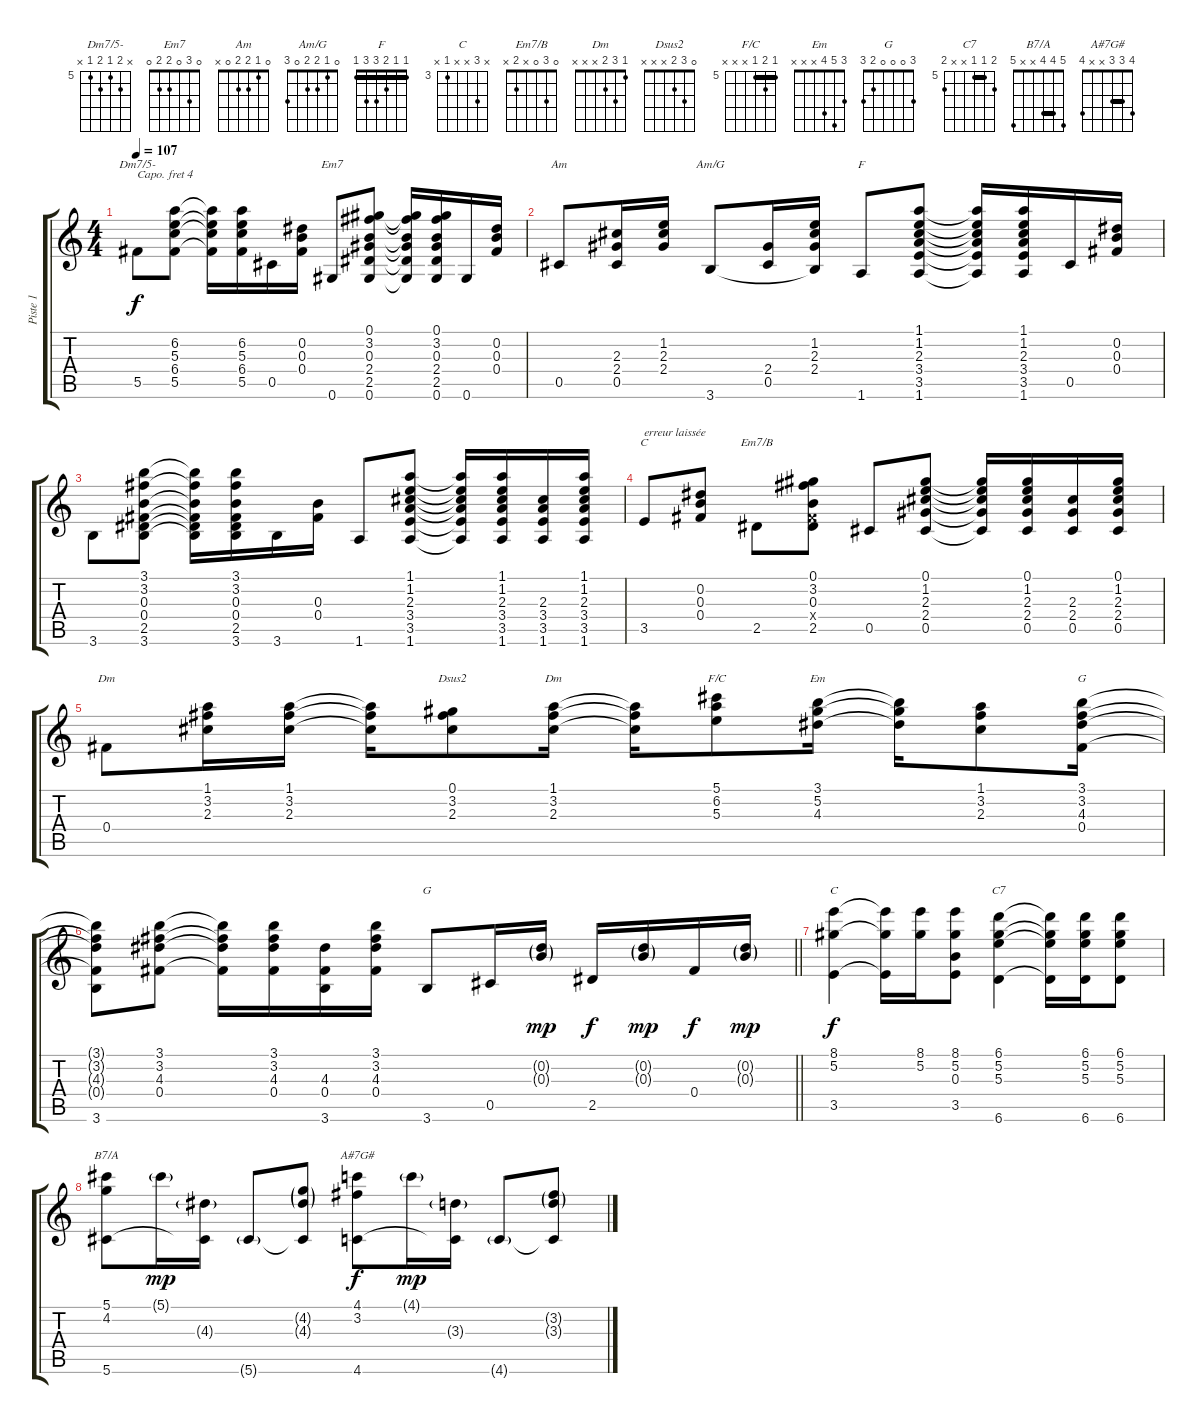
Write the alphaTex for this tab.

\track ("Piste 1" "Piste 1") {instrument acousticguitarsteel}
\staff {score tabs}
\capo 4
\tuning (E4 B3 G3 D3 A2 E2) {hide}
\chord ("Dm7/5-" x 6 5 6 5 x) {firstfret 5}
\chord ("Em7" 0 3 0 2 2 0)
\chord ("Am" 0 1 2 2 0 x)
\chord ("Am/G" 0 1 2 2 0 3)
\chord ("F" 1 1 2 3 3 1) {barre 1}
\chord ("C" 0 1 0 2 3 x)
\chord ("Em7/B" 0 3 0 x 2 x)
\chord ("Dm" 1 3 2 0 x x)
\chord ("Dsus2" 0 3 2 x x x)
\chord ("Dm" 1 3 2 x x x)
\chord ("F/C" 5 6 5 x x x) {firstfret 5 barre 5}
\chord ("Em" 3 5 4 x x x)
\chord ("G" 3 3 4 0 x 3) {barre 3}
\chord ("G" 3 0 0 0 2 3)
\chord ("C" x 5 x x 3 x) {firstfret 3}
\chord ("C7" 6 5 5 x x 6) {firstfret 5 barre 5}
\chord ("B7/A" 5 4 4 x x 5) {barre 4}
\chord ("A#7G#" 4 3 3 x x 4) {barre 3}
\ts (4 4)
\tempo 107
\clef g2
\ks c
5.5.8{ch "Dm7/5-" dy f} (6.2 5.3 6.4 5.5).8 (6.2{t} 5.3{t} 6.4{t} 5.5{t}).16 (6.2 5.3 6.4 5.5).16 0.5.16 (0.2 0.3 0.4).16 0.6.8{ch "Em7"} (0.1 3.2 0.3 2.4 2.5 0.6).8 (0.1{t} 3.2{t} 0.3{t} 2.4{t} 2.5{t} 0.6{t}).16 (0.1 3.2 0.3 2.4 2.5 0.6).16 0.6.16 (0.2 0.3 0.4).16 |
0.5.8{ch "Am"} (2.3 2.4 0.5).16 (1.2 2.3 2.4).16 3.6.8{ch "Am/G"} (2.4 0.5).16 (1.2 2.3 2.4 3.6{t}).16 1.6.8{ch "F"} (1.1 1.2 2.3 3.4 3.5 1.6).8 (1.1{t} 1.2{t} 2.3{t} 3.4{t} 3.5{t} 1.6{t}).16 (1.1 1.2 2.3 3.4 3.5 1.6).16 0.5.16 (0.2 0.3 0.4).16 |
3.6.8 (3.1 3.2 0.3 0.4 2.5 3.6).8 (3.1{t} 3.2{t} 0.3{t} 0.4{t} 2.5{t} 3.6{t}).16 (3.1 3.2 0.3 0.4 2.5 3.6).16 3.6.16 (0.3 0.4).16 1.6.8 (1.1 1.2 2.3 3.4 3.5 1.6).8 (1.1{t} 1.2{t} 2.3{t} 3.4{t} 3.5{t} 1.6{t}).16 (1.1 1.2 2.3 3.4 3.5 1.6).16 (2.3 3.4 3.5 1.6).16 (1.1 1.2 2.3 3.4 3.5 1.6).16 |
3.5.8{ch "C" txt "erreur laissée"} (0.2 0.3 0.4).8 2.5.8{ch "Em7/B"} (0.1 3.2 0.3 0.4{x} 2.5).8 0.5.8 (0.1 1.2 2.3 2.4 0.5).8 (0.1{t} 1.2{t} 2.3{t} 2.4{t} 0.5{t}).16 (0.1 1.2 2.3 2.4 0.5).16 (2.3 2.4 0.5).16 (0.1 1.2 2.3 2.4 0.5).16 |
0.4.8{ch "Dm"} (1.1 3.2 2.3).16 (1.1 3.2 2.3).16 (1.1{t} 3.2{t} 2.3{t}).16 (0.1 3.2 2.3).8{ch "Dsus2"} (1.1 3.2 2.3).16{ch "Dm"} (1.1{t} 3.2{t} 2.3{t}).16 (5.1 6.2 5.3).8{ch "F/C"} (3.1 5.2 4.3).16{ch "Em"} (3.1{t} 5.2{t} 4.3{t}).16 (1.1 3.2 2.3).8 (3.1 3.2 4.3 0.4).16{ch "G"} |
\barLineRight lightlight
(3.1{t} 3.2{t} 4.3{t} 0.4{t} 3.6).8 (3.1 3.2 4.3 0.4).8 (3.1{t} 3.2{t} 4.3{t} 0.4{t}).16 (3.1 3.2 4.3 0.4).16 (4.3 0.4 3.6).16 (3.1 3.2 4.3 0.4).16 3.6.8{ch "G"} 0.5.16 (0.2{g} 0.3{g}).16{dy mp} 2.5.16{dy f} (0.2{g} 0.3{g}).16{dy mp} 0.4.16{dy f} (0.2{g} 0.3{g}).16{dy mp} |
(8.1 5.2 3.5).4{ch "C" dy f} (8.1{t} 5.2{t} 3.5{t}).16 (8.1 5.2).16 (8.1 5.2 0.3 3.5).8 (6.1 5.2 5.3 6.6).4{ch "C7"} (6.1{t} 5.2{t} 5.3{t} 6.6{t}).16 (6.1 5.2 5.3 6.6).16 (6.1 5.2 5.3 6.6).8 |
(5.1 4.2 5.6).8{ch "B7/A"} 5.1{g}.16{dy mp} (4.3{g} 5.6{t}).16 5.6{g}.8 (4.2{g} 4.3{g} 5.6{t}).8 (4.1 3.2 4.6).8{ch "A#7G#" dy f} 4.1{g}.16{dy mp} (3.3{g} 4.6{t}).16 4.6{g}.8 (3.2{g} 3.3{g} 4.6{t}).8
